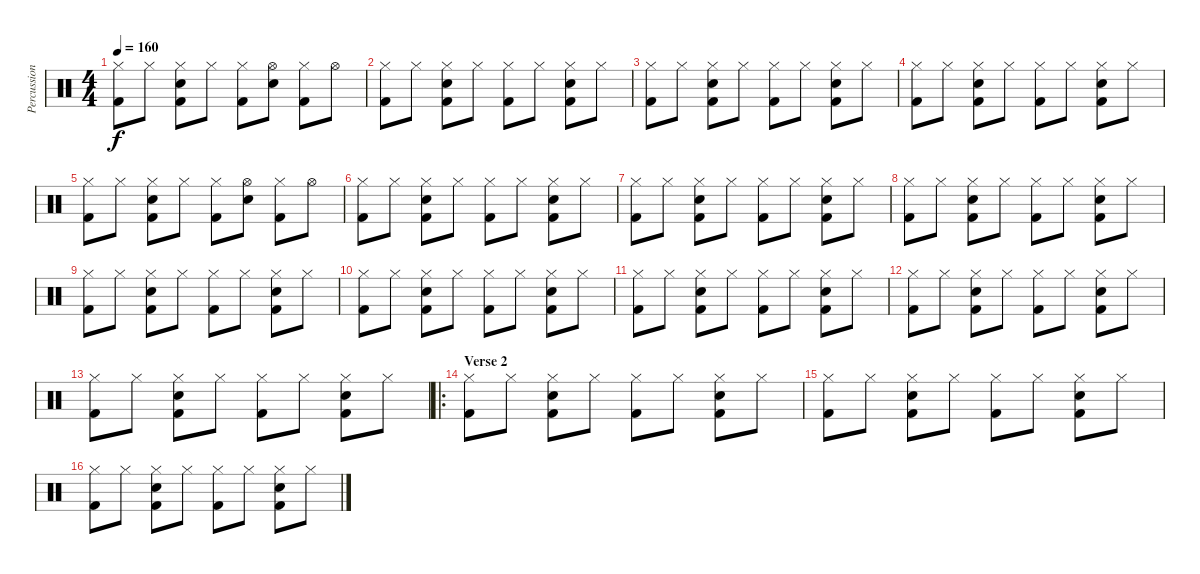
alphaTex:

\track ("Percussion" "Percussion") {instrument percussion}
\staff {score}
\articulation defaults
\ts (4 4)
\tempo 160
\clef neutral
\ks c
("Hi-Hat (closed)" "Kick (hit) 2").8{dy f} "Hi-Hat (closed)".8 ("Hi-Hat (closed)" "Electric Snare (hit)" "Kick (hit) 2").8 "Hi-Hat (closed)".8 ("Hi-Hat (closed)" "Kick (hit) 2").8 ("Hi-Hat (open)" "Electric Snare (hit)").8 ("Hi-Hat (closed)" "Kick (hit) 2").8 "Hi-Hat (open)".8 |
("Hi-Hat (closed)" "Kick (hit) 2").8 "Hi-Hat (closed)".8 ("Hi-Hat (closed)" "Electric Snare (hit)" "Kick (hit) 2").8 "Hi-Hat (closed)".8 ("Hi-Hat (closed)" "Kick (hit) 2").8 "Hi-Hat (closed)".8 ("Hi-Hat (closed)" "Electric Snare (hit)" "Kick (hit) 2").8 "Hi-Hat (closed)".8 |
("Hi-Hat (closed)" "Kick (hit) 2").8 "Hi-Hat (closed)".8 ("Hi-Hat (closed)" "Electric Snare (hit)" "Kick (hit) 2").8 "Hi-Hat (closed)".8 ("Hi-Hat (closed)" "Kick (hit) 2").8 "Hi-Hat (closed)".8 ("Hi-Hat (closed)" "Electric Snare (hit)" "Kick (hit) 2").8 "Hi-Hat (closed)".8 |
("Hi-Hat (closed)" "Kick (hit) 2").8 "Hi-Hat (closed)".8 ("Hi-Hat (closed)" "Electric Snare (hit)" "Kick (hit) 2").8 "Hi-Hat (closed)".8 ("Hi-Hat (closed)" "Kick (hit) 2").8 "Hi-Hat (closed)".8 ("Hi-Hat (closed)" "Electric Snare (hit)" "Kick (hit) 2").8 "Hi-Hat (closed)".8 |
("Hi-Hat (closed)" "Kick (hit) 2").8 "Hi-Hat (closed)".8 ("Hi-Hat (closed)" "Electric Snare (hit)" "Kick (hit) 2").8 "Hi-Hat (closed)".8 ("Hi-Hat (closed)" "Kick (hit) 2").8 ("Hi-Hat (open)" "Electric Snare (hit)").8 ("Hi-Hat (closed)" "Kick (hit) 2").8 "Hi-Hat (open)".8 |
("Hi-Hat (closed)" "Kick (hit) 2").8 "Hi-Hat (closed)".8 ("Hi-Hat (closed)" "Electric Snare (hit)" "Kick (hit) 2").8 "Hi-Hat (closed)".8 ("Hi-Hat (closed)" "Kick (hit) 2").8 "Hi-Hat (closed)".8 ("Hi-Hat (closed)" "Electric Snare (hit)" "Kick (hit) 2").8 "Hi-Hat (closed)".8 |
("Hi-Hat (closed)" "Kick (hit) 2").8 "Hi-Hat (closed)".8 ("Hi-Hat (closed)" "Electric Snare (hit)" "Kick (hit) 2").8 "Hi-Hat (closed)".8 ("Hi-Hat (closed)" "Kick (hit) 2").8 "Hi-Hat (closed)".8 ("Hi-Hat (closed)" "Electric Snare (hit)" "Kick (hit) 2").8 "Hi-Hat (closed)".8 |
("Hi-Hat (closed)" "Kick (hit) 2").8 "Hi-Hat (closed)".8 ("Hi-Hat (closed)" "Electric Snare (hit)" "Kick (hit) 2").8 "Hi-Hat (closed)".8 ("Hi-Hat (closed)" "Kick (hit) 2").8 "Hi-Hat (closed)".8 ("Hi-Hat (closed)" "Electric Snare (hit)" "Kick (hit) 2").8 "Hi-Hat (closed)".8 |
("Hi-Hat (closed)" "Kick (hit) 2").8 "Hi-Hat (closed)".8 ("Hi-Hat (closed)" "Electric Snare (hit)" "Kick (hit) 2").8 "Hi-Hat (closed)".8 ("Hi-Hat (closed)" "Kick (hit) 2").8 "Hi-Hat (closed)".8 ("Hi-Hat (closed)" "Electric Snare (hit)" "Kick (hit) 2").8 "Hi-Hat (closed)".8 |
("Hi-Hat (closed)" "Kick (hit) 2").8 "Hi-Hat (closed)".8 ("Hi-Hat (closed)" "Electric Snare (hit)" "Kick (hit) 2").8 "Hi-Hat (closed)".8 ("Hi-Hat (closed)" "Kick (hit) 2").8 "Hi-Hat (closed)".8 ("Hi-Hat (closed)" "Electric Snare (hit)" "Kick (hit) 2").8 "Hi-Hat (closed)".8 |
("Hi-Hat (closed)" "Kick (hit) 2").8 "Hi-Hat (closed)".8 ("Hi-Hat (closed)" "Electric Snare (hit)" "Kick (hit) 2").8 "Hi-Hat (closed)".8 ("Hi-Hat (closed)" "Kick (hit) 2").8 "Hi-Hat (closed)".8 ("Hi-Hat (closed)" "Electric Snare (hit)" "Kick (hit) 2").8 "Hi-Hat (closed)".8 |
("Hi-Hat (closed)" "Kick (hit) 2").8 "Hi-Hat (closed)".8 ("Hi-Hat (closed)" "Electric Snare (hit)" "Kick (hit) 2").8 "Hi-Hat (closed)".8 ("Hi-Hat (closed)" "Kick (hit) 2").8 "Hi-Hat (closed)".8 ("Hi-Hat (closed)" "Electric Snare (hit)" "Kick (hit) 2").8 "Hi-Hat (closed)".8 |
("Hi-Hat (closed)" "Kick (hit) 2").8 "Hi-Hat (closed)".8 ("Hi-Hat (closed)" "Electric Snare (hit)" "Kick (hit) 2").8 "Hi-Hat (closed)".8 ("Hi-Hat (closed)" "Kick (hit) 2").8 "Hi-Hat (closed)".8 ("Hi-Hat (closed)" "Electric Snare (hit)" "Kick (hit) 2").8 "Hi-Hat (closed)".8 |
\ro
\section ("" "Verse 2")
("Hi-Hat (closed)" "Kick (hit) 2").8 "Hi-Hat (closed)".8 ("Hi-Hat (closed)" "Electric Snare (hit)" "Kick (hit) 2").8 "Hi-Hat (closed)".8 ("Hi-Hat (closed)" "Kick (hit) 2").8 "Hi-Hat (closed)".8 ("Hi-Hat (closed)" "Electric Snare (hit)" "Kick (hit) 2").8 "Hi-Hat (closed)".8 |
("Hi-Hat (closed)" "Kick (hit) 2").8 "Hi-Hat (closed)".8 ("Hi-Hat (closed)" "Electric Snare (hit)" "Kick (hit) 2").8 "Hi-Hat (closed)".8 ("Hi-Hat (closed)" "Kick (hit) 2").8 "Hi-Hat (closed)".8 ("Hi-Hat (closed)" "Electric Snare (hit)" "Kick (hit) 2").8 "Hi-Hat (closed)".8 |
("Hi-Hat (closed)" "Kick (hit) 2").8 "Hi-Hat (closed)".8 ("Hi-Hat (closed)" "Electric Snare (hit)" "Kick (hit) 2").8 "Hi-Hat (closed)".8 ("Hi-Hat (closed)" "Kick (hit) 2").8 "Hi-Hat (closed)".8 ("Hi-Hat (closed)" "Electric Snare (hit)" "Kick (hit) 2").8 "Hi-Hat (closed)".8
